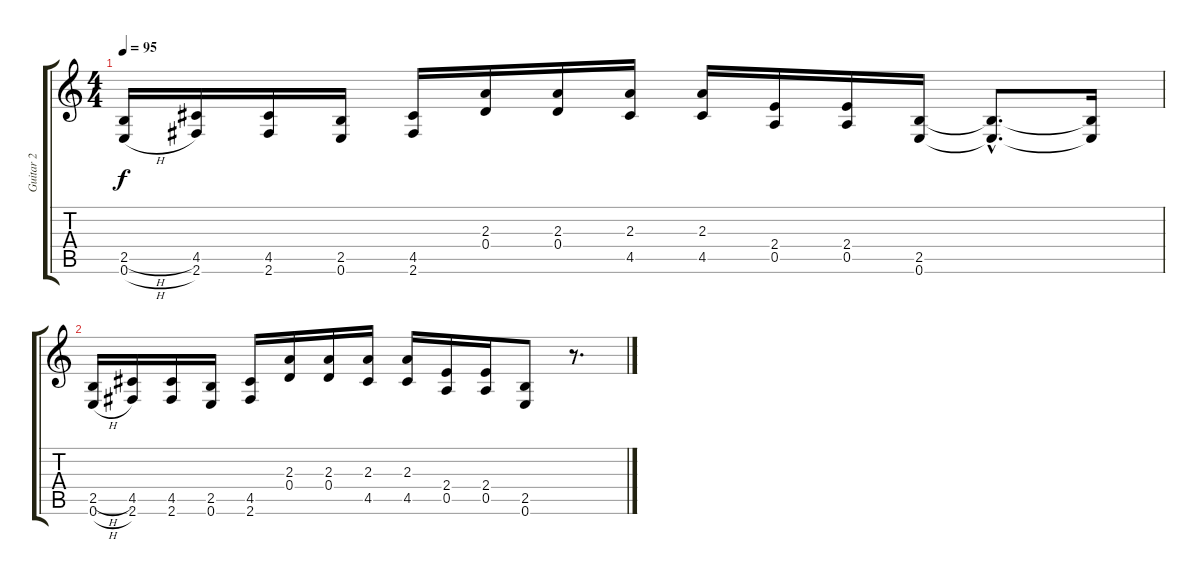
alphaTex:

\track ("Guitar 2" "Guitar 2") {instrument distortionguitar}
\staff {score tabs}
\tuning (E4 B3 G3 D3 A2 E2) {hide}
\ts (4 4)
\tempo 95
\clef g2
\ks c
(2.5{h} 0.6{h}).16{dy f} (4.5 2.6).16 (4.5 2.6).16 (2.5 0.6).16 (4.5 2.6).16 (2.3 0.4).16 (2.3 0.4).16 (2.3 4.5).16 (2.3 4.5).16 (2.4 0.5).16 (2.4 0.5).16 (2.5 0.6).16 (2.5{hac t} 0.6{hac t}).8{d} (2.5{t} 0.6{t}).16 |
(2.5{h} 0.6{h}).16 (4.5 2.6).16 (4.5 2.6).16 (2.5 0.6).16 (4.5 2.6).16 (2.3 0.4).16 (2.3 0.4).16 (2.3 4.5).16 (2.3 4.5).16 (2.4 0.5).16 (2.4 0.5).16 (2.5 0.6).8 r.8{d}
